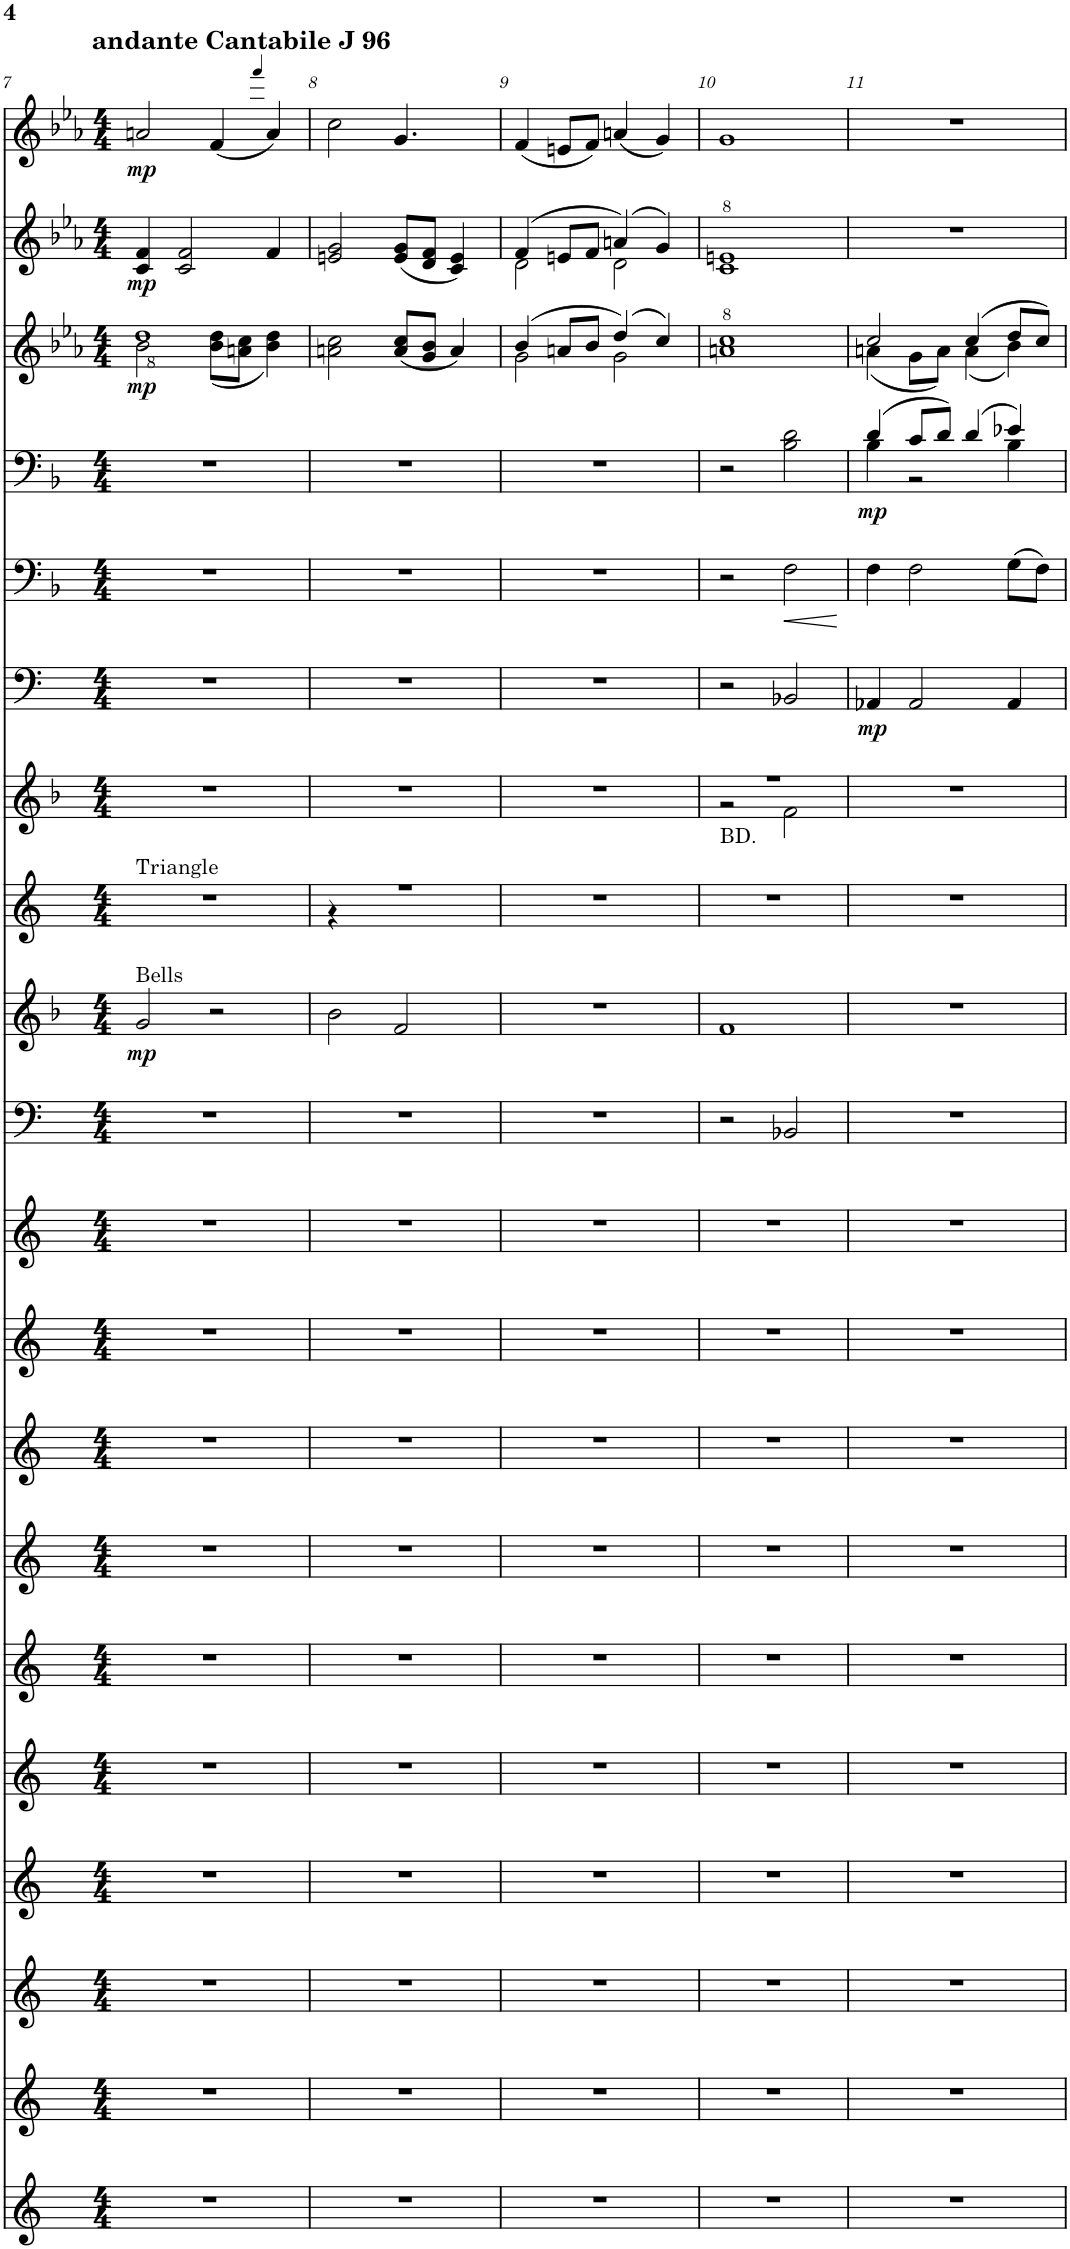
**kern	**kern	**kern	**kern	**kern	**kern	**kern	**kern	**kern	**kern	**kern	**kern	**dynam	**kern	**kern	**kern	**dynam	**kern	**dynam	**kern	**dynam	**kern	**dynam	**kern	**dynam	**kern	**dynam
*part20	*part19	*part18	*part17	*part16	*part15	*part14	*part13	*part12	*part11	*part10	*part9	*part9	*part8	*part7	*part6	*part6	*part5	*part5	*part4	*part4	*part3	*part3	*part2	*part2	*part1	*part1
*staff20	*staff19	*staff18	*staff17	*staff16	*staff15	*staff14	*staff13	*staff12	*staff11	*staff10	*staff9	*staff9	*staff8	*staff7	*staff6	*staff6	*staff5	*staff5	*staff4	*staff4	*staff3	*staff3	*staff2	*staff2	*staff1	*staff1
*I"part 19	*I"part 18	*I"part 17	*I"part 16	*I"part 15	*I"part 14	*I"part 13	*I"part 12	*I"part 11	*I"part 10	*I"part 9	*I"part 8	*	*I"part 7	*I"part 6	*I"part 5	*	*I"part 4	*	*I"part 3	*	*I"part 2	*	*I"part 1	*	*I"part 0	*
!!LO:PB:g=z
*clefG2	*clefG2	*clefG2	*clefG2	*clefG2	*clefG2	*clefG2	*clefG2	*clefG2	*clefG2	*clefF4	*clefG2	*	*clefX	*clefX	*clefF4	*	*clefF4	*	*clefF4	*	*clefG2	*	*clefG2	*	*clefG2	*
*	*	*Trd-2c-3	*Trd-2c-3	*	*	*	*Trd-3c-5	*Trd1c2	*Trd1c2	*Trd-2c-3	*Trd1c2	*	*Trd-2c-3	*Trd1c2	*Trd-2c-3	*	*Trd1c2	*	*Trd1c2	*	*	*	*	*	*	*
*k[]	*k[]	*k[]	*k[]	*k[]	*k[]	*k[]	*k[]	*k[]	*k[]	*k[]	*k[b-]	*	*k[]	*k[b-]	*k[]	*	*k[b-]	*	*k[b-]	*	*k[b-e-a-]	*	*k[b-e-a-]	*	*k[b-e-a-]	*
*M4/4	*M4/4	*M4/4	*M4/4	*M4/4	*M4/4	*M4/4	*M4/4	*M4/4	*M4/4	*M4/4	*M4/4	*	*M4/4	*M4/4	*M4/4	*	*M4/4	*	*M4/4	*	*M4/4	*	*M4/4	*	*M4/4	*
=7	=7	=7	=7	=7	=7	=7	=7	=7	=7	=7	=7	=7	=7	=7	=7	=7	=7	=7	=7	=7	=7	=7	=7	=7	=7	=7
*	*	*	*	*	*	*	*	*	*	*	*	*	*	*	*	*	*	*	*	*	*^	*	*	*	*	*
!	!	!	!	!	!	!	!	!	!	!	!	!	!	!	!	!	!	!	!	!	!	!	!	!	!	!LO:TX:a:B:t=andante Cantabile J 96	!
!	!	!	!	!	!	!	!	!	!	!	!	!	!LO:TX:a:t=Triangle	!	!	!	!	!	!	!	!	!	!	!	!	!	!
!	!	!	!	!	!	!	!	!	!	!	!LO:TX:a:t=Bells	!	!	!	!	!	!	!	!	!	!	!	!	!	!	!	!
!	!	!	!	!	!	!	!	!	!	!	!	!LO:DY:b	!	!	!	!	!	!	!	!	!	!	!LO:DY:b	!	!LO:DY:b	!	!LO:DY:b
1r	1r	1r	1r	1r	1r	1r	1r	1r	1r	1r	2g/	mp	1r	1r	1r	.	1r	.	1r	.	1dd	2b-\	mp	4c/ 4f/	mp	2an/	mp
.	.	.	.	.	.	.	.	.	.	.	.	.	.	.	.	.	.	.	.	.	.	.	.	2c/ 2f/	.	.	.
.	.	.	.	.	.	.	.	.	.	.	2r	.	.	.	.	.	.	.	.	.	.	(8b-\ 8dd\L	.	.	.	(4f/	.
.	.	.	.	.	.	.	.	.	.	.	.	.	.	.	.	.	.	.	.	.	.	8an\ 8cc\J	.	.	.	.	.
.	.	.	.	.	.	.	.	.	.	.	.	.	.	.	.	.	.	.	.	.	.	.	.	.	.	4qfff/	.
.	.	.	.	.	.	.	.	.	.	.	.	.	.	.	.	.	.	.	.	.	.	4b-\ 4dd\)	.	4f/	.	4a/)	.
*	*	*	*	*	*	*	*	*	*	*	*	*	*	*	*	*	*	*	*	*	*v	*v	*	*	*	*	*
=8	=8	=8	=8	=8	=8	=8	=8	=8	=8	=8	=8	=8	=8	=8	=8	=8	=8	=8	=8	=8	=8	=8	=8	=8	=8	=8
*	*	*	*	*	*	*	*	*	*	*	*	*	*^	*	*	*	*	*	*	*	*	*	*	*	*	*
1r	1r	1r	1r	1r	1r	1r	1r	1r	1r	1r	2b-\	.	1r	4r	1r	1r	.	1r	.	1r	.	2an\ 2cc\	.	2en/ 2g/	.	2cc\	.
.	.	.	.	.	.	.	.	.	.	.	.	.	.	2.ryy	.	.	.	.	.	.	.	.	.	.	.	.	.
.	.	.	.	.	.	.	.	.	.	.	2f/	.	.	.	.	.	.	.	.	.	.	(8a/ 8cc/L	.	(8e/ 8g/L	.	4.g/	.
.	.	.	.	.	.	.	.	.	.	.	.	.	.	.	.	.	.	.	.	.	.	8g/ 8b-/J	.	8d/ 8f/J	.	.	.
.	.	.	.	.	.	.	.	.	.	.	.	.	.	.	.	.	.	.	.	.	.	4a/)	.	4c/ 4e/)	.	.	.
.	.	.	.	.	.	.	.	.	.	.	.	.	.	.	.	.	.	.	.	.	.	.	.	.	.	8ryy	.
*	*	*	*	*	*	*	*	*	*	*	*	*	*v	*v	*	*	*	*	*	*	*	*	*	*	*	*	*
=9	=9	=9	=9	=9	=9	=9	=9	=9	=9	=9	=9	=9	=9	=9	=9	=9	=9	=9	=9	=9	=9	=9	=9	=9	=9	=9
*	*	*	*	*	*	*	*	*	*	*	*	*	*	*	*	*	*	*	*	*	*^	*	*^	*	*	*
1r	1r	1r	1r	1r	1r	1r	1r	1r	1r	1r	1r	.	1r	1r	1r	.	1r	.	1r	.	(4b-/	2g\	.	(4f/	2d\	.	(4f/	.
.	.	.	.	.	.	.	.	.	.	.	.	.	.	.	.	.	.	.	.	.	8an/L	.	.	8en/L	.	.	8en/L	.
.	.	.	.	.	.	.	.	.	.	.	.	.	.	.	.	.	.	.	.	.	8b-/J	.	.	8f/J	.	.	8f/J)	.
.	.	.	.	.	.	.	.	.	.	.	.	.	.	.	.	.	.	.	.	.	(4dd/)	2g\	.	(4an/)	2d\	.	(4an/	.
.	.	.	.	.	.	.	.	.	.	.	.	.	.	.	.	.	.	.	.	.	4cc/)	.	.	4g/)	.	.	4g/)	.
*	*	*	*	*	*	*	*	*	*	*	*	*	*	*	*	*	*	*	*	*	*v	*v	*	*	*	*	*	*
*	*	*	*	*	*	*	*	*	*	*	*	*	*	*	*	*	*	*	*	*	*	*	*v	*v	*	*	*
=10	=10	=10	=10	=10	=10	=10	=10	=10	=10	=10	=10	=10	=10	=10	=10	=10	=10	=10	=10	=10	=10	=10	=10	=10	=10	=10
*	*	*	*	*	*	*	*	*	*	*	*	*	*	*^	*	*	*	*	*	*	*	*	*	*	*	*
!	!	!	!	!	!	!	!	!	!	!	!	!	!	!LO:TX:b:t=BD.	!	!	!	!	!	!	!	!	!	!	!	!	!
1r	1r	1r	1r	1r	1r	1r	1r	1r	1r	2r	1f	.	1r	1r	2r	2r	.	2r	.	2r	.	1an 1cc	.	1c 1en	.	1g	.
!	!	!	!	!	!	!	!	!	!	!	!	!	!	!	!	!	!	!	!LO:HP:b	!	!	!	!	!	!	!	!
.	.	.	.	.	.	.	.	.	.	2BB-X/	.	.	.	.	2f\	2BB-X/	.	2F\	<	2B-\ 2d\	.	.	.	.	.	.	.
*	*	*	*	*	*	*	*	*	*	*	*	*	*	*v	*v	*	*	*	*	*	*	*	*	*	*	*	*
.	.	.	.	.	.	.	.	.	.	.	.	.	.	.	.	.	.	[	.	.	.	.	.	.	.	.
=11	=11	=11	=11	=11	=11	=11	=11	=11	=11	=11	=11	=11	=11	=11	=11	=11	=11	=11	=11	=11	=11	=11	=11	=11	=11	=11
*	*	*	*	*	*	*	*	*	*	*	*	*	*	*	*	*	*	*	*^	*	*^	*	*	*	*	*
!	!	!	!	!	!	!	!	!	!	!	!	!	!	!	!	!LO:DY:b	!	!	!	!	!LO:DY:b	!	!	!	!	!	!	!
1r	1r	1r	1r	1r	1r	1r	1r	1r	1r	1r	1r	.	1r	1r	4AA-X/	mp	4F\	.	(4d/	4B-\	mp	2cc/	(4an\	.	1r	.	1r	.
.	.	.	.	.	.	.	.	.	.	.	.	.	.	.	2AA-/	.	2F\	.	8c/L	2r	.	.	8g\L	.	.	.	.	.
.	.	.	.	.	.	.	.	.	.	.	.	.	.	.	.	.	.	.	8d/J)	.	.	.	8a\J)	.	.	.	.	.
.	.	.	.	.	.	.	.	.	.	.	.	.	.	.	.	.	.	.	(4d/	.	.	(4cc/	(4a\	.	.	.	.	.
.	.	.	.	.	.	.	.	.	.	.	.	.	.	.	4AA-/	.	(8G\L	.	4e-X/)	4B-\	.	8dd/L	4b-\)	.	.	.	.	.
.	.	.	.	.	.	.	.	.	.	.	.	.	.	.	.	.	8F\J)	.	.	.	.	8cc/J)	.	.	.	.	.	.
*	*	*	*	*	*	*	*	*	*	*	*	*	*	*	*	*	*	*	*v	*v	*	*	*	*	*	*	*	*
*	*	*	*	*	*	*	*	*	*	*	*	*	*	*	*	*	*	*	*	*	*v	*v	*	*	*	*	*
=	=	=	=	=	=	=	=	=	=	=	=	=	=	=	=	=	=	=	=	=	=	=	=	=	=	=
*-	*-	*-	*-	*-	*-	*-	*-	*-	*-	*-	*-	*-	*-	*-	*-	*-	*-	*-	*-	*-	*-	*-	*-	*-	*-	*-
